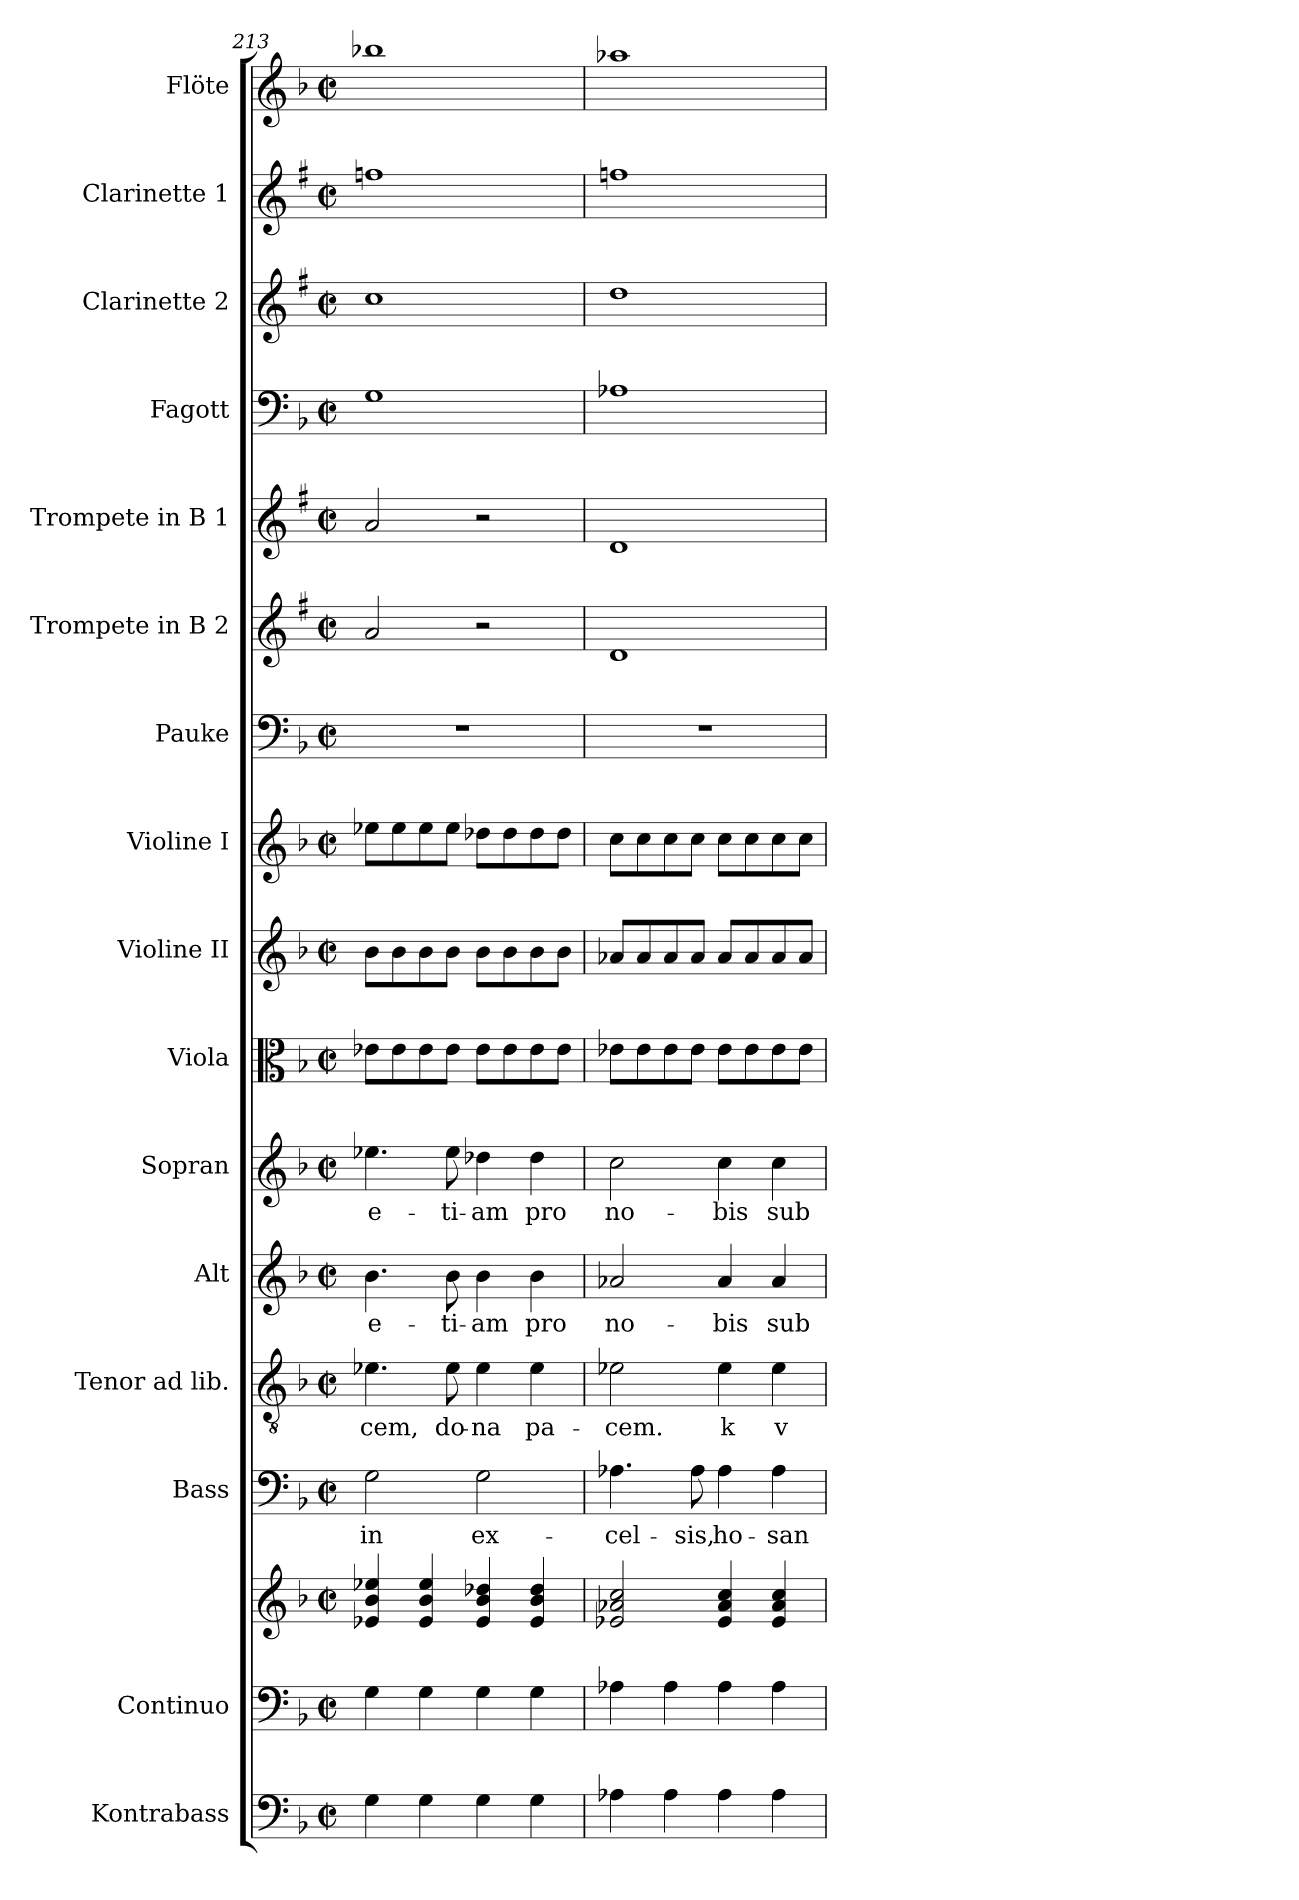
**kern	**kern	**kern	**kern	**text	**kern	**text	**kern	**text	**kern	**text	**kern	**kern	**kern	**kern	**kern	**kern	**kern	**kern	**kern	**kern
*part16	*part15	*part15	*part14	*part14	*part13	*part13	*part12	*part12	*part11	*part11	*part10	*part9	*part8	*part7	*part6	*part5	*part4	*part3	*part2	*part1
*staff17	*staff16	*staff15	*staff14	*staff14	*staff13	*staff13	*staff12	*staff12	*staff11	*staff11	*staff10	*staff9	*staff8	*staff7	*staff6	*staff5	*staff4	*staff3	*staff2	*staff1
*I"Kontrabass	*I"Continuo	*	*I"Bass	*	*I"Tenor ad lib.	*	*I"Alt	*	*I"Sopran	*	*I"Viola	*I"Violine II	*I"Violine I	*I"Pauke	*I"Trompete in B 2	*I"Trompete in B 1	*I"Fagott	*I"Clarinette 2	*I"Clarinette 1	*I"Flöte
*I'Kb.	*I'cont.	*	*I'B	*	*I'T	*	*I'A	*	*I'S	*	*I'Vla.	*I'Vl. II	*I'Vl. I	*I'Pk.	*	*	*I'Fg.	*I'Cl. 2	*I'Cl. 1	*I'Fl.
*clefF4	*clefF4	*clefG2	*clefF4	*	*clefGv2	*	*clefG2	*	*clefG2	*	*clefC3	*clefG2	*clefG2	*clefF4	*clefG2	*clefG2	*clefF4	*clefG2	*clefG2	*clefG2
*ITrd7c12	*	*	*	*	*	*	*	*	*	*	*	*	*	*	*ITrd1c2	*ITrd1c2	*	*ITrd1c2	*ITrd1c2	*
*k[b-]	*k[b-]	*k[b-]	*k[b-]	*	*k[b-]	*	*k[b-]	*	*k[b-]	*	*k[b-]	*k[b-]	*k[b-]	*k[b-]	*k[b-]	*k[b-]	*k[b-]	*k[b-]	*k[b-]	*k[b-]
*F:	*F:	*F:	*F:	*	*F:	*	*F:	*	*F:	*	*F:	*F:	*F:	*F:	*F:	*F:	*F:	*F:	*F:	*F:
*M2/2	*M2/2	*M2/2	*M2/2	*	*M2/2	*	*M2/2	*	*M2/2	*	*M2/2	*M2/2	*M2/2	*M2/2	*M2/2	*M2/2	*M2/2	*M2/2	*M2/2	*M2/2
*met(c|)	*met(c|)	*met(c|)	*met(c|)	*	*met(c|)	*	*met(c|)	*	*met(c|)	*	*met(c|)	*met(c|)	*met(c|)	*met(c|)	*met(c|)	*met(c|)	*met(c|)	*met(c|)	*met(c|)	*met(c|)
=213	=213	=213	=213	=213	=213	=213	=213	=213	=213	=213	=213	=213	=213	=213	=213	=213	=213	=213	=213	=213
!	!	!	!	!LO:LY:b	!	!LO:LY:b	!	!LO:LY:b	!	!LO:LY:b	!	!	!	!	!	!	!	!	!	!
4GG\	4G\	4e-X/ 4b-/ 4ee-X/	2G\	in	4.e-X\	-cem,	4.b-\	e-	4.ee-X\	e-	8e-X\L	8b-\L	8ee-X\L	1r	2g/	2g/	1G	1b-	1ee-X	1bb-X
.	.	.	.	.	.	.	.	.	.	.	8e-\	8b-\	8ee-\	.	.	.	.	.	.	.
4GG\	4G\	4e-/ 4b-/ 4ee-/	.	.	.	.	.	.	.	.	8e-\	8b-\	8ee-\	.	.	.	.	.	.	.
!	!	!	!	!	!	!LO:LY:b	!	!LO:LY:b	!	!LO:LY:b	!	!	!	!	!	!	!	!	!	!
.	.	.	.	.	8e-\	do-	8b-\	-ti-	8ee-\	-ti-	8e-\J	8b-\J	8ee-\J	.	.	.	.	.	.	.
!	!	!	!	!LO:LY:b	!	!LO:LY:b	!	!LO:LY:b	!	!LO:LY:b	!	!	!	!	!	!	!	!	!	!
4GG\	4G\	4e-/ 4b-/ 4dd-X/	2G\	ex-	4e-\	-na	4b-\	-am	4dd-X\	-am	8e-\L	8b-\L	8dd-X\L	.	2r	2r	.	.	.	.
.	.	.	.	.	.	.	.	.	.	.	8e-\	8b-\	8dd-\	.	.	.	.	.	.	.
!	!	!	!	!	!	!LO:LY:b	!	!LO:LY:b	!	!LO:LY:b	!	!	!	!	!	!	!	!	!	!
4GG\	4G\	4e-/ 4b-/ 4dd-/	.	.	4e-\	pa-	4b-\	pro	4dd-\	pro	8e-\	8b-\	8dd-\	.	.	.	.	.	.	.
.	.	.	.	.	.	.	.	.	.	.	8e-\J	8b-\J	8dd-\J	.	.	.	.	.	.	.
!!LO:PB:g=z
=214	=214	=214	=214	=214	=214	=214	=214	=214	=214	=214	=214	=214	=214	=214	=214	=214	=214	=214	=214	=214
!	!	!	!	!LO:LY:b	!	!LO:LY:b	!	!LO:LY:b	!	!LO:LY:b	!	!	!	!	!	!	!	!	!	!
4AA-X\	4A-X\	2e-X/ 2a-X/ 2cc/	4.A-X\	-cel-	2e-X\	-cem.	2a-X/	no-	2cc\	no-	8e-X\L	8a-X/L	8cc\L	1r	1c	1c	1A-X	1cc	1ee-X	1aa-X
.	.	.	.	.	.	.	.	.	.	.	8e-\	8a-/	8cc\	.	.	.	.	.	.	.
4AA-\	4A-\	.	.	.	.	.	.	.	.	.	8e-\	8a-/	8cc\	.	.	.	.	.	.	.
!	!	!	!	!LO:LY:b	!	!	!	!	!	!	!	!	!	!	!	!	!	!	!	!
.	.	.	8A-\	-sis,	.	.	.	.	.	.	8e-\J	8a-/J	8cc\J	.	.	.	.	.	.	.
!	!	!	!	!LO:LY:b	!	!LO:LY:b	!	!LO:LY:b	!	!LO:LY:b	!	!	!	!	!	!	!	!	!	!
4AA-\	4A-\	4e-/ 4a-/ 4cc/	4A-\	ho-	4e-\	k	4a-/	-bis	4cc\	-bis	8e-\L	8a-/L	8cc\L	.	.	.	.	.	.	.
.	.	.	.	.	.	.	.	.	.	.	8e-\	8a-/	8cc\	.	.	.	.	.	.	.
!	!	!	!	!LO:LY:b	!	!LO:LY:b	!	!LO:LY:b	!	!LO:LY:b	!	!	!	!	!	!	!	!	!	!
4AA-\	4A-\	4e-/ 4a-/ 4cc/	4A-\	-san-	4e-\	v	4a-/	sub	4cc\	sub	8e-\	8a-/	8cc\	.	.	.	.	.	.	.
.	.	.	.	.	.	.	.	.	.	.	8e-\J	8a-/J	8cc\J	.	.	.	.	.	.	.
=	=	=	=	=	=	=	=	=	=	=	=	=	=	=	=	=	=	=	=	=
*-	*-	*-	*-	*-	*-	*-	*-	*-	*-	*-	*-	*-	*-	*-	*-	*-	*-	*-	*-	*-
